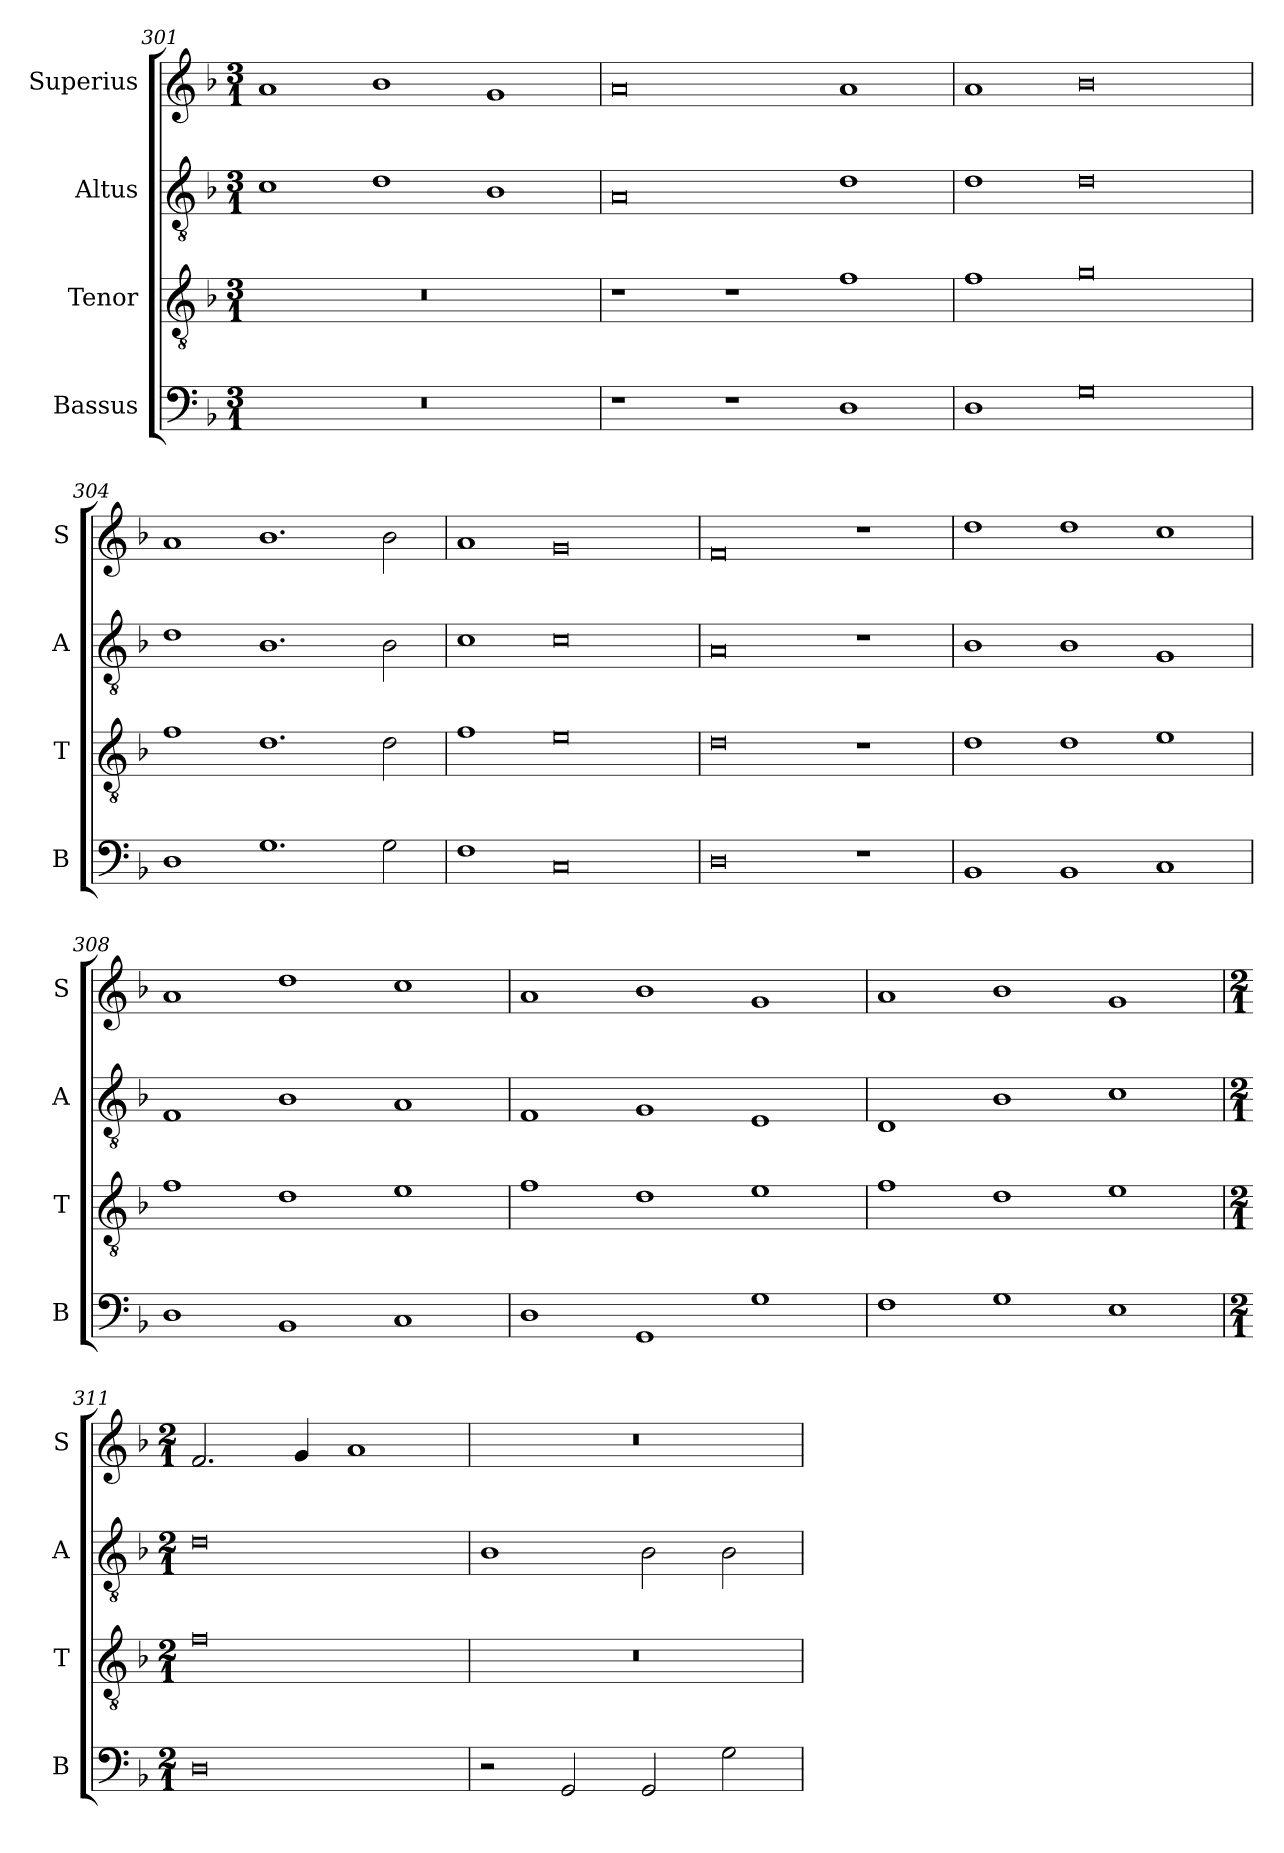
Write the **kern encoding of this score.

**kern	**kern	**kern	**kern
*part4	*part3	*part2	*part1
*staff4	*staff3	*staff2	*staff1
*I"Bassus	*I"Tenor	*I"Altus	*I"Superius
*I'B	*I'T	*I'A	*I'S
*clefF4	*clefGv2	*clefGv2	*clefG2
*k[b-]	*k[b-]	*k[b-]	*k[b-]
*M3/1	*M3/1	*M3/1	*M3/1
=301	=301	=301	=301
0.r	0.r	1c	1a
.	.	1d	1b-
.	.	1B-	1g
=302	=302	=302	=302
1r	1r	0A	0a
1r	1r	.	.
1D	1f	1d	1a
=303	=303	=303	=303
1D	1f	1d	1a
0G	0g	0d	0b-
=304	=304	=304	=304
1D	1f	1d	1a
1.G	1.d	1.B-	1.b-
2G\	2d\	2B-\	2b-\
=305	=305	=305	=305
1F	1f	1c	1a
0C	0e	0c	0g
=306	=306	=306	=306
0D	0d	0A	0f
1r	1r	1r	1r
=307	=307	=307	=307
1BB-	1d	1B-	1dd
1BB-	1d	1B-	1dd
1C	1e	1G	1cc
=308	=308	=308	=308
1D	1f	1F	1a
1BB-	1d	1B-	1dd
1C	1e	1A	1cc
=309	=309	=309	=309
1D	1f	1F	1a
1GG	1d	1G	1b-
1G	1e	1E	1g
=310	=310	=310	=310
1F	1f	1D	1a
1G	1d	1B-	1b-
1E	1e	1c	1g
=311	=311	=311	=311
*M2/1	*M2/1	*M2/1	*M2/1
0D	0f	0d	2.f/
.	.	.	4g/
.	.	.	1a
=312	=312	=312	=312
2r	0r	1B-	0r
2GG/	.	.	.
2GG/	.	2B-\	.
2G\	.	2B-\	.
=	=	=	=
*-	*-	*-	*-
